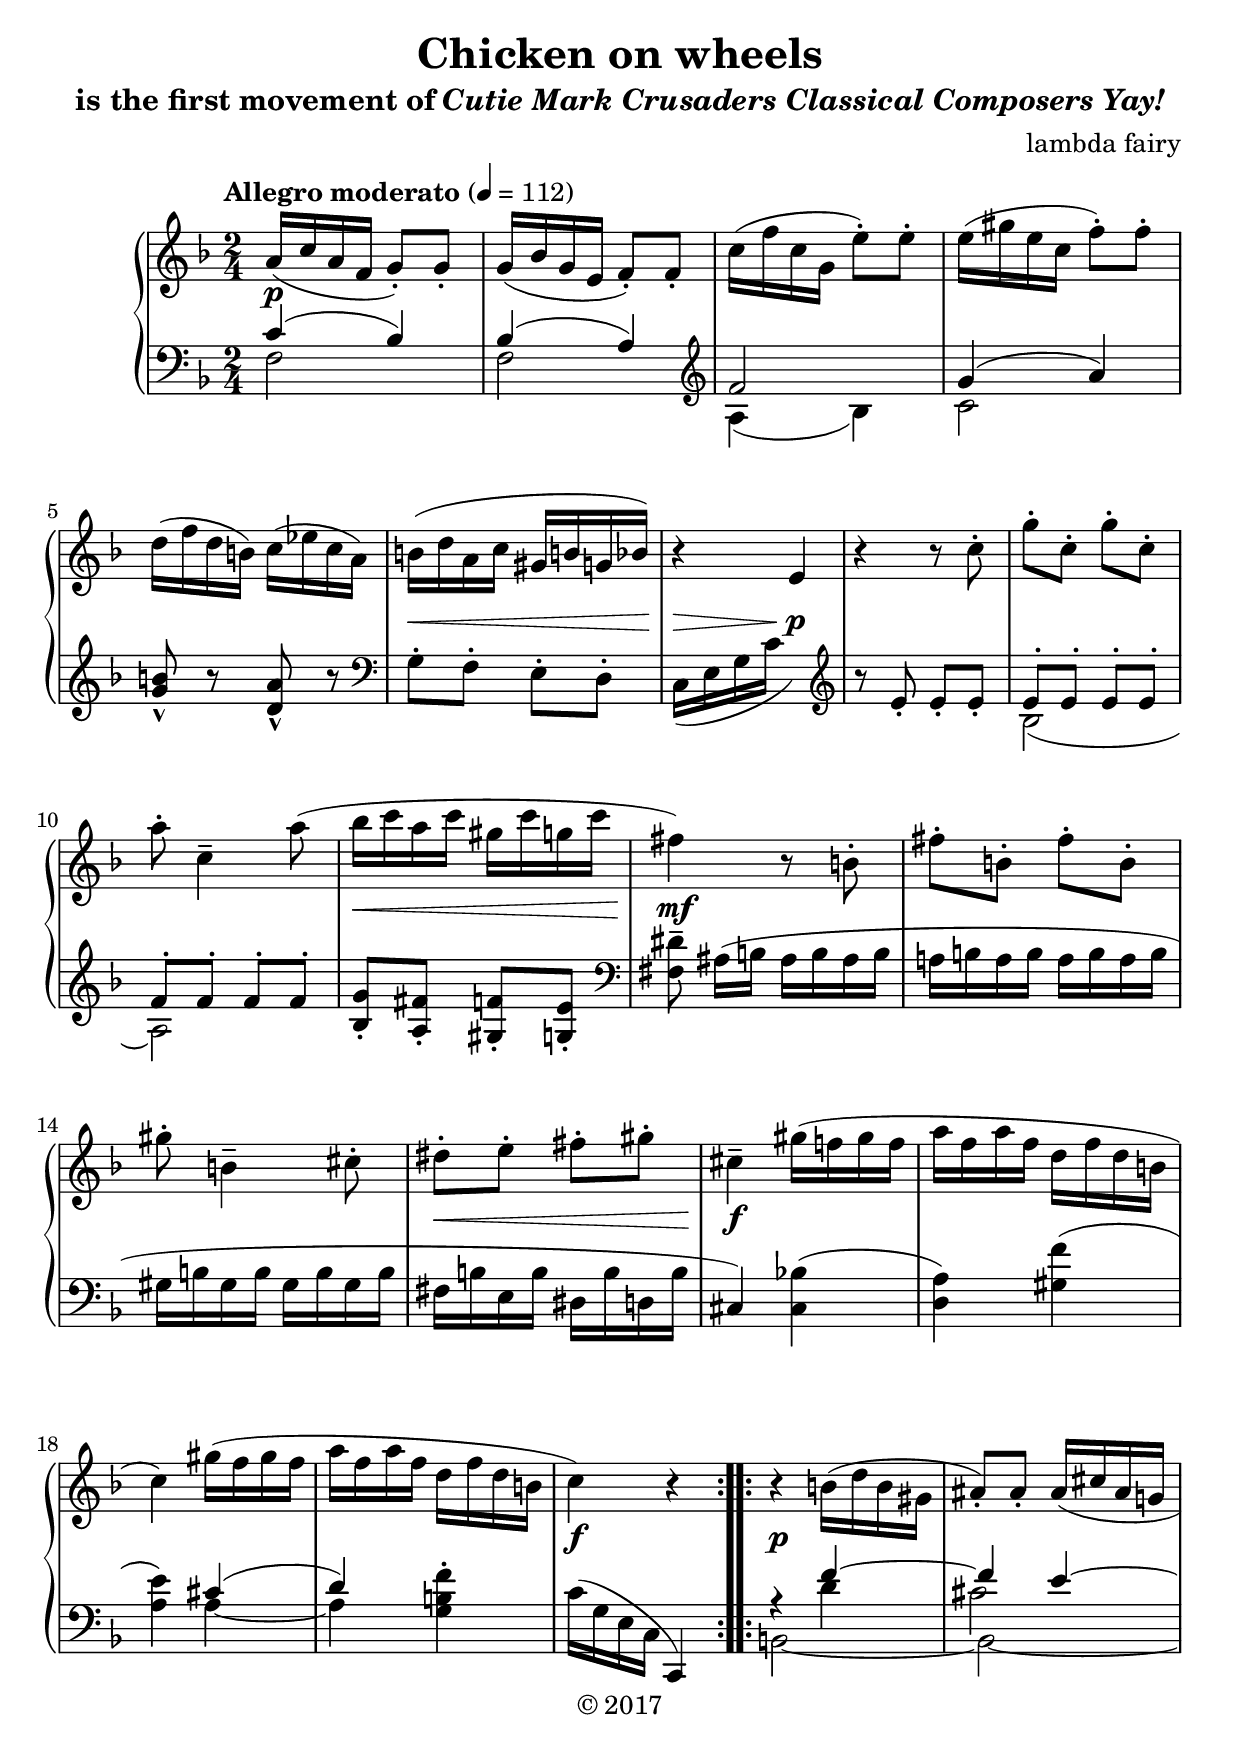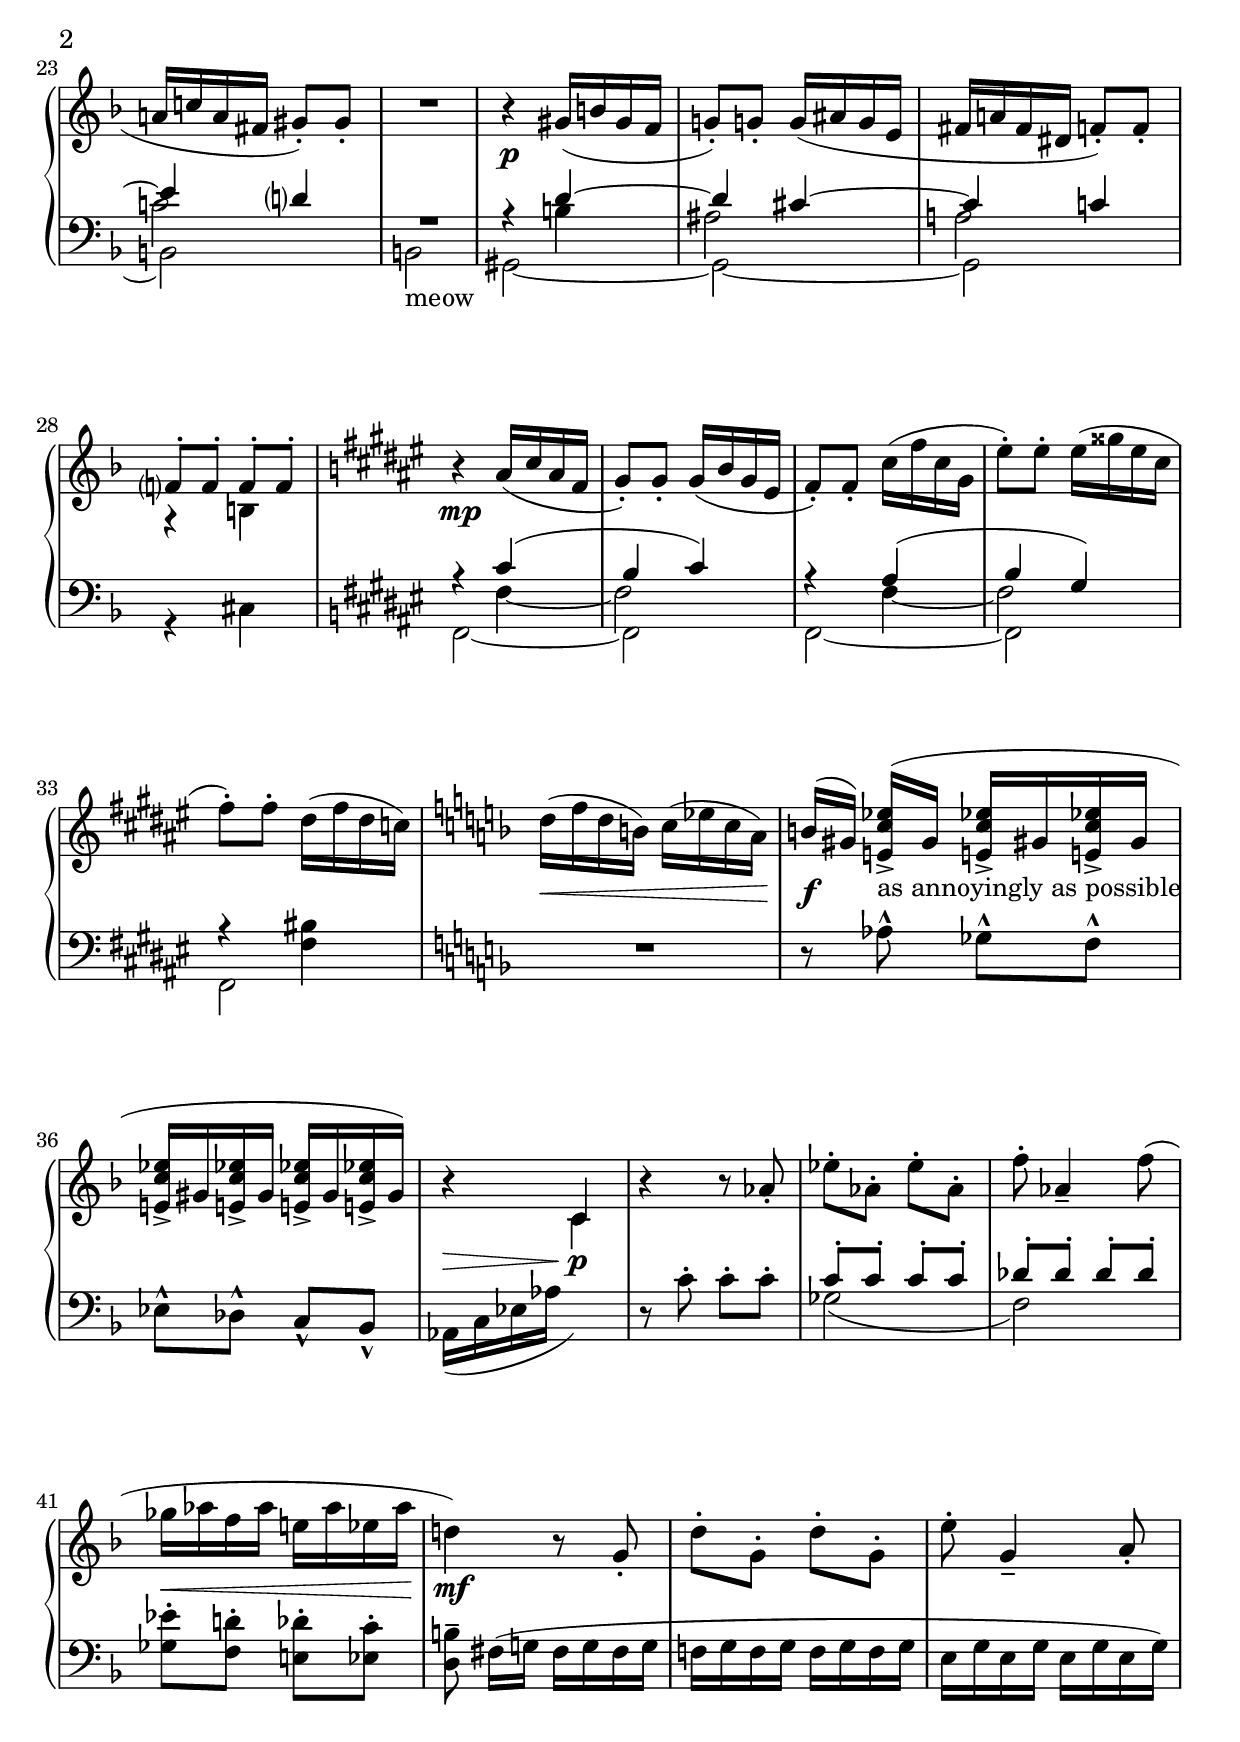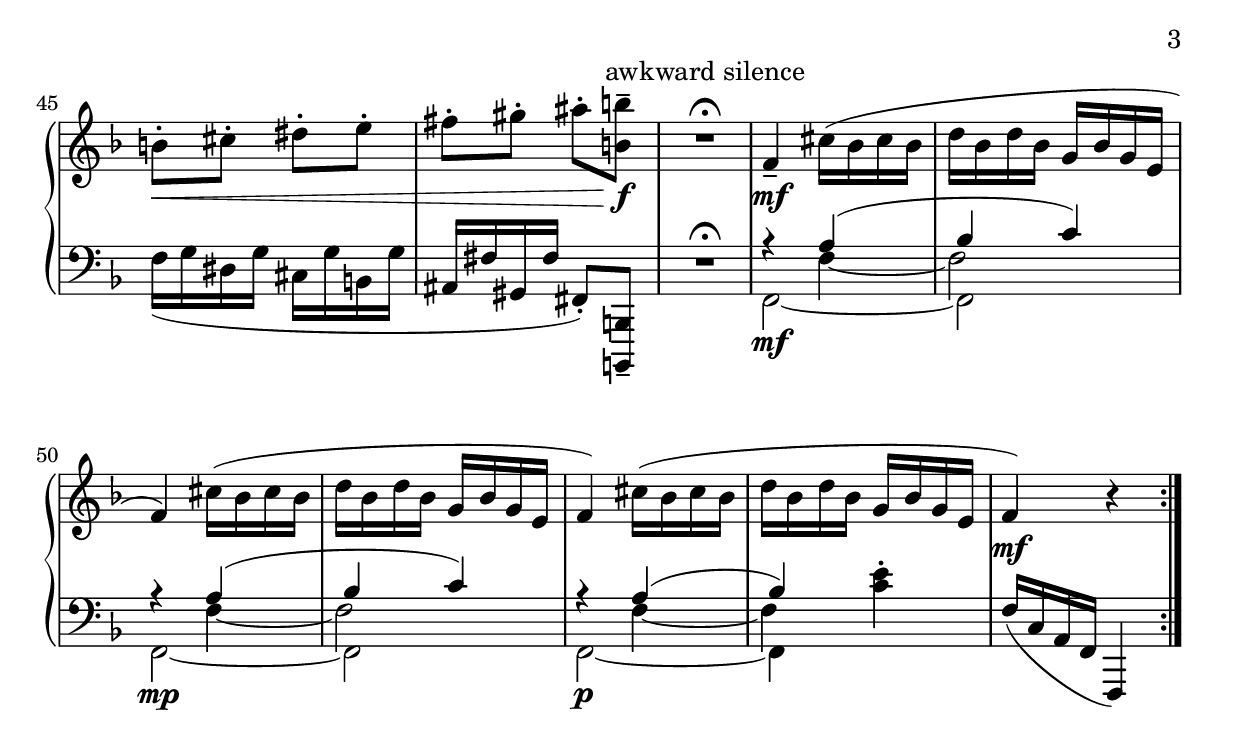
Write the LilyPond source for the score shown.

\version "2.18.2"

\include "articulate.ly"
\include "shared.ily"

#(set-global-staff-size 23)

\header {
    title = "Chicken on wheels"
    subtitle = \markup {
        "is the first movement of"
        \italic "Cutie Mark Crusaders Classical Composers Yay!"
        }
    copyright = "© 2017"
    }

awkwardSilence = \markup {
    \center-column {
        \line { "awkward silence" }
        \line { \musicglyph #"scripts.ufermata" }
        }
    }

A = {
    \clef treble
    \key f \major
    \set Staff.midiInstrument = #"acoustic grand"
    \tempo "Allegro moderato" 4 = 112

    \time 2/4

    \repeat volta 2 {

        \relative f' {
            | a16( c a f g8)-. g-.
            | g16( bf g e f8)-. f-.
            | c'16( f c g e'8)-. e-.
            | e16( gs e c f8)-. f-.

            | d16( f d b) c( ef c a)
            | b( d a c gs b! g bf)
            | r4 e,
            }

        \relative f' {
            | r4 r8 c'-.
            | g'-. c,-. g'-. c,-.
            | a'-. c,4-- a'8(
            | bf16 c a c gs c g c
            | fs,4) r8 b,-.

            | fs'-. b,-. fs'-. b,-.
            | gs'-. b,4-- cs8-.
            | ds-. e-. fs-. gs-.
            | cs,4-- gs'16( f gs f

            | a f a f d f d b
            | c4) gs'16( f gs f
            | a f a f d f d b
            | c4) r
            }

        }

    \repeat volta 2 {

        \relative f' {
            | r4 b16( d b gs
            | as8)-. as-. as16( cs as g
            | a16 c a fs gs8)-. gs-.
            | R2

            | r4 gs16( b gs f
            | g8)-. g-. g16( as g e
            | fs16 a fs ds f8)-. f-.
            | << { f?-. f-. f-. f-. } \\ { r4 b, } >>
            }

        \relative fs' {
            \key fs \major

            | r4 as16( cs as fs
            | gs8)-. gs-. gs16( b gs es
            | fs8)-. fs-. cs'16( fs cs gs
            | es'8)-. es-. es16( gss es cs
            | fs8)-. fs-. ds16( fs ds c)

            \key f \major
            | d( f d b) c( ef c a)
            \slurUp
            | b([ gs)] <e! c' ef>(->_"as annoyingly as possible"
            gs <e! c' ef>-> gs <e! c' ef>-> gs
            | <e! c' ef>-> gs <e! c' ef>-> gs <e! c' ef>-> gs <e! c' ef>-> gs)
            \slurNeutral

            | r4 c,
            | r4 r8 af'-.
            | ef'-. af,-. ef'-. af,-.
            | f'-. af,4-- f'8(
            | gf16 af f af e af ef af
            | d,!4) r8 g,-.

            | d'-. g,-. d'-. g,-.
            | e'-. g,4-- a8-.
            | b-. cs-. ds-. e-.
            | fs-. gs-. as-. <b, b'>--
            }

        | R2^\awkwardSilence

        \relative f' {
            | f4-- cs'16( bf cs bf
            | d bf d bf g bf g e
            | f4) cs'16( bf cs bf
            | d bf d bf g bf g e
            | f4) cs'16( bf cs bf
            | d bf d bf g bf g e
            | f4) r
            }

        }

    % \bar "|."
    }

dynamics = {
    \repeat volta 2 {
        | s2*4\p
        | s2
        | s\<
        | s4\> s\p
        | s2

        | s2
        | s
        | s\<
        | s\mf
        | s
        | s
        | s\<

        | s\f
        | s2*3
        | s2\f
        }

    \repeat volta 2 {
        | s2*4\p
        | s2*4\p

        | s2*4\mp
        | s2
        | s\<
        | s\f
        | s
        | s4\> s\p
        | s2

        | s
        | s
        | s\<
        | s\mf
        | s
        | s
        | s\<
        | s4. s8\f
        | s2
        | s2*6\mf
        | s2\mf
        }
    }

B = {
    \clef bass
    \key f \major
    \set Staff.midiInstrument = #"acoustic grand"

    \repeat volta 2 {

        \relative f {
            << {
                | c'4( bf)
                | bf( a)
                \clef treble
                | f'2
                | g4( a)
                }
            \\ {
                | f,2
                | f
                | a4( bf)
                | c2
                } >>

            | <g' b>8-^ r <d a'>-^ r
            \clef bass
            | g,-. f-. e-. d-.
            | \slurDown c16( e g c
            \change Staff = "A" \stemDown \once \hideNotes e4)
            \change Staff = "B" \stemNeutral \slurNeutral
            }

        \relative f' {
            \clef treble
            | r8 e-. e-. e-.
            << {
                | e-. e-. e-. e-.
                | f-. f-. f-. f-.
                }
            \\ {
                | bf,2(
                | a)
                } >>
            | <bf g'>8-. <a fs'>-. <gs f'>-. <g e'>-.
            \clef bass
            | <fs ds'>-- as16[( b] as b as b
            | a b a b a b a b
            | gs b gs b gs b gs b
            | fs b e, b' ds, b' d, b'
            | cs,4) <cs bf'>(
            | <d a'>) <gs f'>(
            | <a e'>)
            << { cs(
                | d)
                }
            \\ { a ~
                | a
                } >>
            <g b f'>-.
            | c16( g e c c,4)
            }

        }

    \repeat volta 2 {
        \relative f {
            << {
                | r4 f' ~
                | f e ~
                | e d?
                | R2
                | r4 d ~
                | d cs ~
                | cs c
                }
            \\ {
                | b,2 ~
                | b ~
                | b
                | b_"meow"
                | gs ~
                | gs ~
                | gs
                | r4 cs
                }
            \\ {
                \stemDown \tieDown
                | s4 d'
                | cs2
                | c
                | R
                | s4 b
                | as2
                | a
                | s2
                \stemNeutral \tieNeutral
                } >>
            }

        \relative fs {
            \key fs \major
            << {
                | r4 cs'(
                | b cs)
                | r4 as(
                | b gs)
                }
            \\ {
                | fs,2 ~
                | fs
                | fs ~
                | fs
                | fs
                }
            \\ {
                \stemDown \tieDown
                | s4 fs' ~
                | fs2
                | s4 fs ~
                | fs2
                | r4 <fs bs>
                \stemNeutral \tieNeutral
                } >>

            \key f \major
            | R2
            | r8 af-^ gf-^ f-^
            | ef-^ df-^ c-^ bf-^
            \slurDown
            | af16( c ef af \change Staff = "A" \stemDown c4)
            \change Staff = "B" \stemNeutral \slurNeutral

            | r8 c-. c-. c-.
            << {
                | c8-. c-. c-. c-.
                | df-. df-. df-. df-.
                }
            \\ {
                | gf,2(
                | f)
                } >>
            | <gf ef'>8-. <f d'>-. <e df'>-. <ef c'>-.
            \clef bass
            | <d b'>-- fs16[( g] fs g fs g
            | f g f g f g f g
            | e g e g e g e g)
            \slurDown  % LilyPond sucks
            | f( g ds g cs, g' b, g'
            | as, fs' gs, fs' fs,8)-. <b,, b'>--
            \slurNeutral
            }

        % LilyPond sucks and doesn't let you attach a fermata directly
        | R2^\markup { \musicglyph #"scripts.ufermata" }

        \relative f {
            << {
                | r4 a(
                | bf c)
                | r a(
                | bf c)
                | r a(
                | bf)
                }
            \\ {
                | f,2\mf ~
                | f
                | f\mp ~
                | f
                | f\p ~
                | f4
                }
            \\ {}
            \\ {
                | s4 f' ~
                | f2
                | s4 f ~
                | f2
                | s4 f ~
                | f
                } >>
            <c' e>4-.
            | f,16( c a f f,4)
            }

        }

    }

stuff = <<
    \new PianoStaff <<
        #(set-accidental-style 'piano)
        \new Staff = "A" { \A }
        \new Dynamics { \dynamics }
        \new Staff = "B" { \B }
        >>
    >>

\score {
    \stuff
    \layout { }
    }

\score {
    \articulate \stuff
    \midi { }
    }
